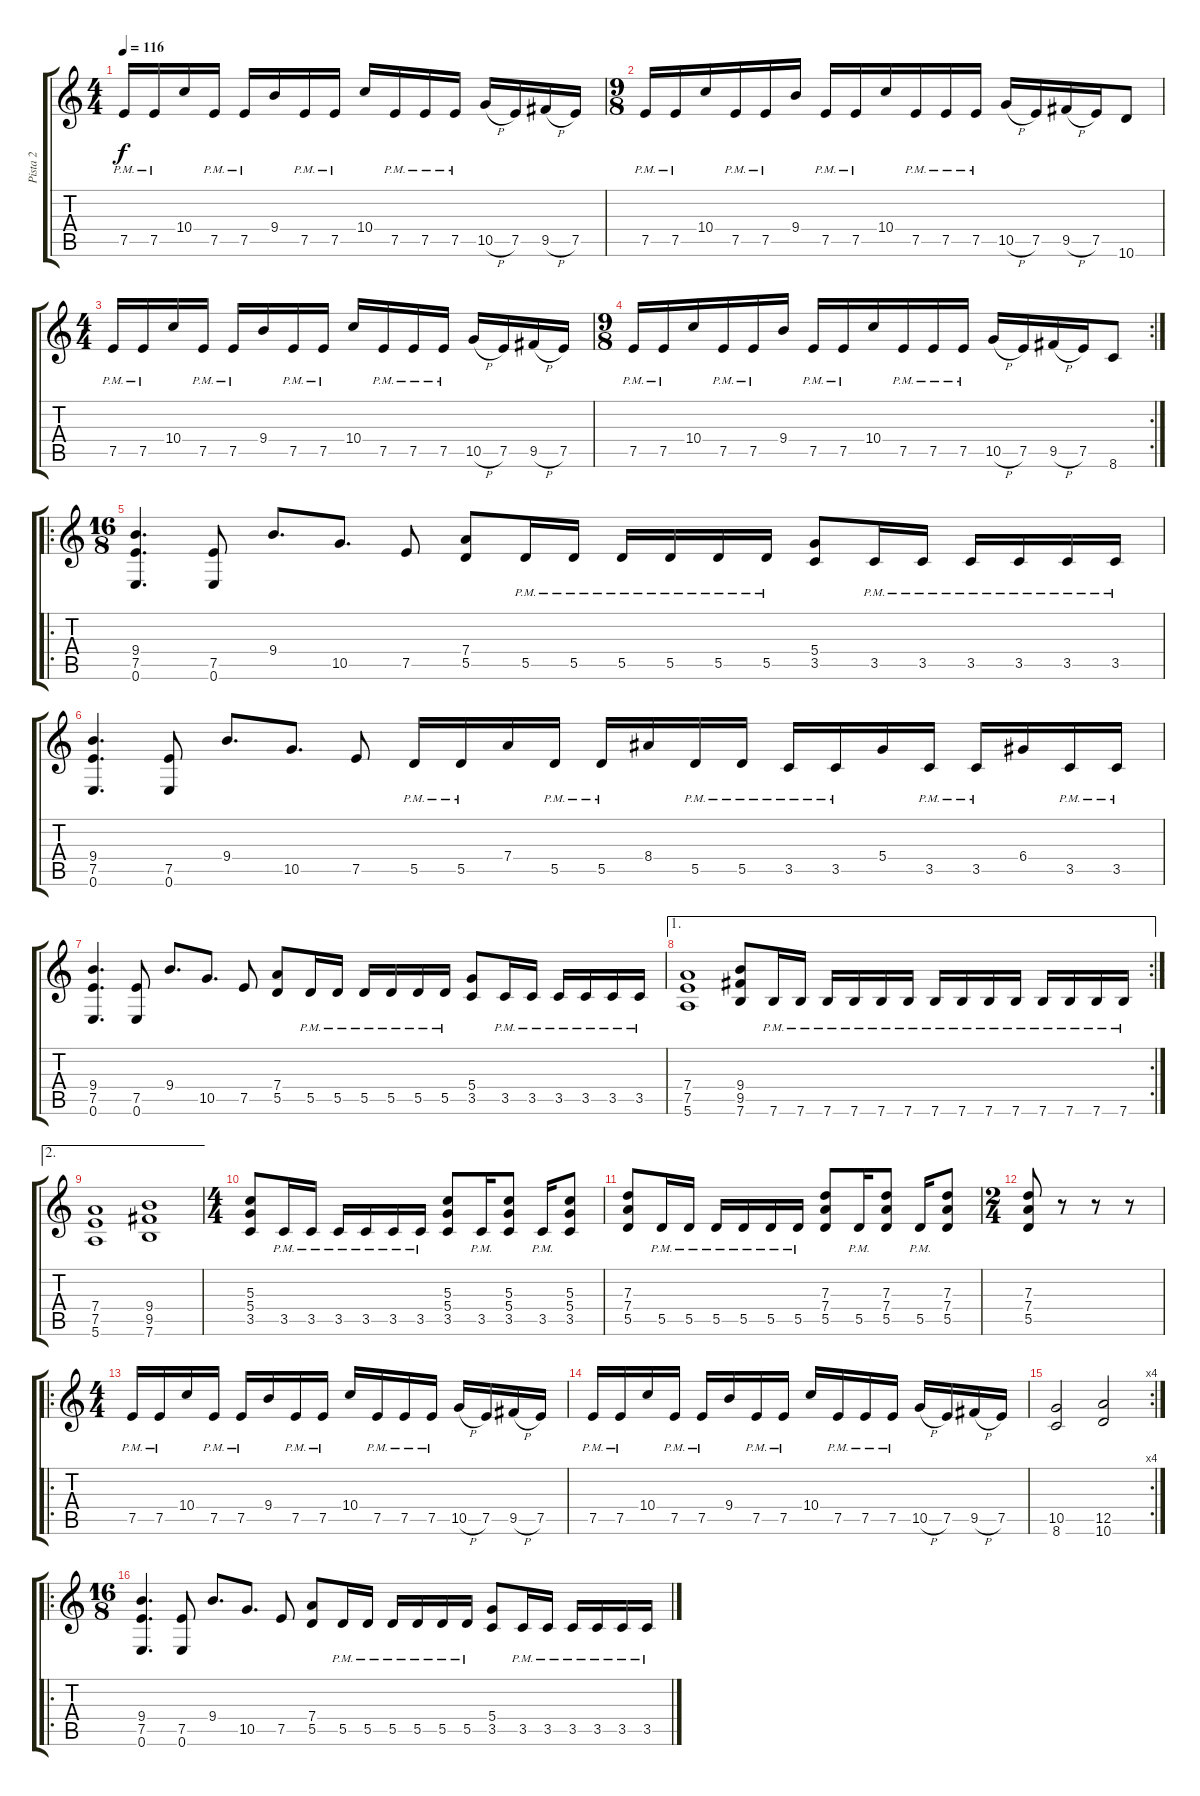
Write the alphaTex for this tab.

\track ("Pista 2" "Pista 2") {instrument overdrivenguitar}
\staff {score tabs}
\tuning (E4 B3 G3 D3 A2 E2) {hide}
\ts (4 4)
\tempo 116
\clef g2
\ks c
7.5{pm}.16{dy f instrument overdrivenguitar} 7.5{pm}.16 10.4.16 7.5{pm}.16 7.5{pm}.16 9.4.16 7.5{pm}.16 7.5{pm}.16 10.4.16 7.5{pm}.16 7.5{pm}.16 7.5{pm}.16 10.5{h}.16 7.5.16 9.5{h}.16 7.5.16 |
\ts (9 8)
7.5{pm}.16 7.5{pm}.16 10.4.16 7.5{pm}.16 7.5{pm}.16 9.4.16 7.5{pm}.16 7.5{pm}.16 10.4.16 7.5{pm}.16 7.5{pm}.16 7.5{pm}.16 10.5{h}.16 7.5.16 9.5{h}.16 7.5.16 10.6.8 |
\ts (4 4)
7.5{pm}.16 7.5{pm}.16 10.4.16 7.5{pm}.16 7.5{pm}.16 9.4.16 7.5{pm}.16 7.5{pm}.16 10.4.16 7.5{pm}.16 7.5{pm}.16 7.5{pm}.16 10.5{h}.16 7.5.16 9.5{h}.16 7.5.16 |
\rc 2
\ts (9 8)
7.5{pm}.16 7.5{pm}.16 10.4.16 7.5{pm}.16 7.5{pm}.16 9.4.16 7.5{pm}.16 7.5{pm}.16 10.4.16 7.5{pm}.16 7.5{pm}.16 7.5{pm}.16 10.5{h}.16 7.5.16 9.5{h}.16 7.5.16 8.6.8 |
\ro
\ts (16 8)
(9.4 7.5 0.6).4{d} (7.5 0.6).8 9.4.8{d} 10.5.8{d} 7.5.8 (7.4 5.5).8 5.5{pm}.16 5.5{pm}.16 5.5{pm}.16 5.5{pm}.16 5.5{pm}.16 5.5{pm}.16 (5.4 3.5).8 3.5{pm}.16 3.5{pm}.16 3.5{pm}.16 3.5{pm}.16 3.5{pm}.16 3.5{pm}.16 |
(9.4 7.5 0.6).4{d} (7.5 0.6).8 9.4.8{d} 10.5.8{d} 7.5.8 5.5{pm}.16 5.5{pm}.16 7.4.16 5.5{pm}.16 5.5{pm}.16 8.4.16 5.5{pm}.16 5.5{pm}.16 3.5{pm}.16 3.5{pm}.16 5.4.16 3.5{pm}.16 3.5{pm}.16 6.4.16 3.5{pm}.16 3.5{pm}.16 |
(9.4 7.5 0.6).4{d} (7.5 0.6).8 9.4.8{d} 10.5.8{d} 7.5.8 (7.4 5.5).8 5.5{pm}.16 5.5{pm}.16 5.5{pm}.16 5.5{pm}.16 5.5{pm}.16 5.5{pm}.16 (5.4 3.5).8 3.5{pm}.16 3.5{pm}.16 3.5{pm}.16 3.5{pm}.16 3.5{pm}.16 3.5{pm}.16 |
\ae 1
\rc 2
(7.4 7.5 5.6).1 (9.4 9.5 7.6).8 7.6{pm}.16 7.6{pm}.16 7.6{pm}.16 7.6{pm}.16 7.6{pm}.16 7.6{pm}.16 7.6{pm}.16 7.6{pm}.16 7.6{pm}.16 7.6{pm}.16 7.6{pm}.16 7.6{pm}.16 7.6{pm}.16 7.6{pm}.16 |
\ae 2
(7.4 7.5 5.6).1 (9.4 9.5 7.6).1 |
\ts (4 4)
(5.3 5.4 3.5).8 3.5{pm}.16 3.5{pm}.16 3.5{pm}.16 3.5{pm}.16 3.5{pm}.16 3.5{pm}.16 (5.3 5.4 3.5).8 3.5{pm}.16 (5.3 5.4 3.5).8 3.5{pm}.16 (5.3 5.4 3.5).8 |
(7.3 7.4 5.5).8 5.5{pm}.16 5.5{pm}.16 5.5{pm}.16 5.5{pm}.16 5.5{pm}.16 5.5{pm}.16 (7.3 7.4 5.5).8 5.5{pm}.16 (7.3 7.4 5.5).8 5.5{pm}.16 (7.3 7.4 5.5).8 |
\ts (2 4)
(7.3 7.4 5.5).8 r.8 r.8 r.8 |
\ro
\ts (4 4)
7.5{pm}.16 7.5{pm}.16 10.4.16 7.5{pm}.16 7.5{pm}.16 9.4.16 7.5{pm}.16 7.5{pm}.16 10.4.16 7.5{pm}.16 7.5{pm}.16 7.5{pm}.16 10.5{h}.16 7.5.16 9.5{h}.16 7.5.16 |
7.5{pm}.16 7.5{pm}.16 10.4.16 7.5{pm}.16 7.5{pm}.16 9.4.16 7.5{pm}.16 7.5{pm}.16 10.4.16 7.5{pm}.16 7.5{pm}.16 7.5{pm}.16 10.5{h}.16 7.5.16 9.5{h}.16 7.5.16 |
\rc 4
(10.5 8.6).2 (12.5 10.6).2 |
\ro
\ts (16 8)
(9.4 7.5 0.6).4{d} (7.5 0.6).8 9.4.8{d} 10.5.8{d} 7.5.8 (7.4 5.5).8 5.5{pm}.16 5.5{pm}.16 5.5{pm}.16 5.5{pm}.16 5.5{pm}.16 5.5{pm}.16 (5.4 3.5).8 3.5{pm}.16 3.5{pm}.16 3.5{pm}.16 3.5{pm}.16 3.5{pm}.16 3.5{pm}.16
